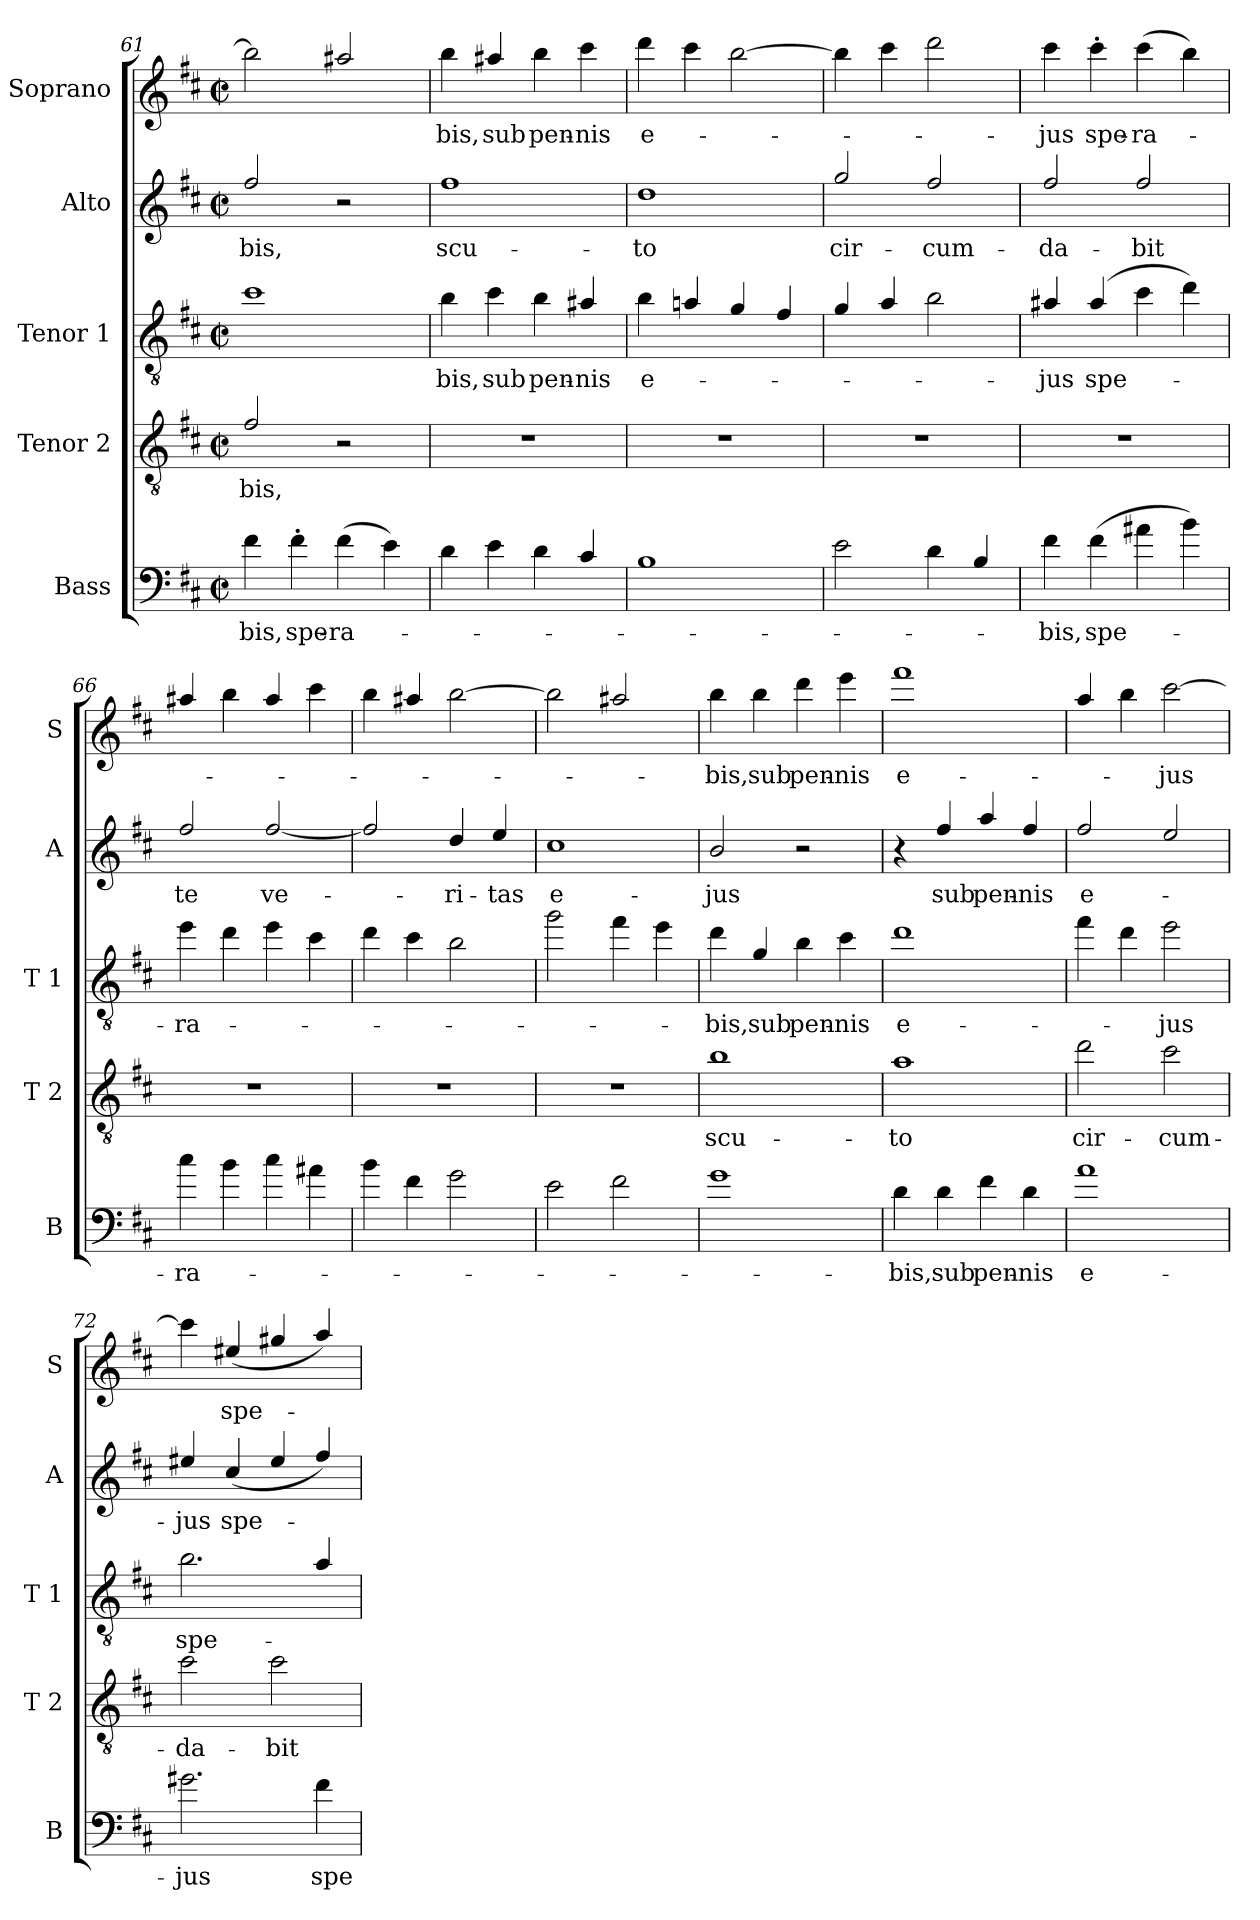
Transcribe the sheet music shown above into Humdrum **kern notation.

**kern	**text	**kern	**text	**kern	**text	**kern	**text	**kern	**text
*part5	*part5	*part4	*part4	*part3	*part3	*part2	*part2	*part1	*part1
*staff5	*staff5	*staff4	*staff4	*staff3	*staff3	*staff2	*staff2	*staff1	*staff1
*I"Bass	*	*I"Tenor 2	*	*I"Tenor 1	*	*I"Alto	*	*I"Soprano	*
*I'B	*	*I'T 2	*	*I'T 1	*	*I'A	*	*I'S	*
*clefF4	*	*clefGv2	*	*clefGv2	*	*clefG2	*	*clefG2	*
*ITrd7c12	*	*ITrd7c12	*	*ITrd7c12	*	*ITrd7c12	*	*ITrd7c12	*
*k[f#c#]	*	*k[f#c#]	*	*k[f#c#]	*	*k[f#c#]	*	*k[f#c#]	*
*D:	*	*D:	*	*D:	*	*D:	*	*D:	*
*M2/2	*	*M2/2	*	*M2/2	*	*M2/2	*	*M2/2	*
*met(c|)	*	*met(c|)	*	*met(c|)	*	*met(c|)	*	*met(c|)	*
=61	=61	=61	=61	=61	=61	=61	=61	=61	=61
!	!LO:LY:b	!	!LO:LY:b	!	!	!	!LO:LY:b	!	!
4F#\	-bis,	2F#/	-bis,	1c#	.	2f#/	-bis,	2b\]	.
!	!LO:LY:b	!	!	!	!	!	!	!	!
4F#'>\	spe-	.	.	.	.	.	.	.	.
!	!LO:LY:b	!	!	!	!	!	!	!	!
(>4F#\	-ra-	2r	.	.	.	2r	.	2a#X/	.
4E\)	.	.	.	.	.	.	.	.	.
=62	=62	=62	=62	=62	=62	=62	=62	=62	=62
!	!	!	!	!	!LO:LY:b	!	!LO:LY:b	!	!LO:LY:b
4D\	.	1r	.	4B\	-bis,	1f#	scu-	4b\	-bis,
!	!	!	!	!	!LO:LY:b	!	!	!	!LO:LY:b
4E\	.	.	.	4c#\	sub	.	.	4a#X/	sub
!	!	!	!	!	!LO:LY:b	!	!	!	!LO:LY:b
4D\	.	.	.	4B\	pen-	.	.	4b\	pen-
!	!	!	!	!	!LO:LY:b	!	!	!	!LO:LY:b
4C#/	.	.	.	4A#X/	-nis	.	.	4cc#\	-nis
=63	=63	=63	=63	=63	=63	=63	=63	=63	=63
!	!	!	!	!	!LO:LY:b	!	!LO:LY:b	!	!LO:LY:b
1BB	.	1r	.	4B\	e-	1d	-to	4dd\	e-
.	.	.	.	4An/	.	.	.	4cc#\	.
.	.	.	.	4G/	.	.	.	[2b\	.
.	.	.	.	4F#/	.	.	.	.	.
=64	=64	=64	=64	=64	=64	=64	=64	=64	=64
!	!	!	!	!	!	!	!LO:LY:b	!	!
2E\	.	1r	.	4G/	.	2g/	cir-	4b\]	.
.	.	.	.	4A/	.	.	.	4cc#\	.
!	!	!	!	!	!	!	!LO:LY:b	!	!
4D\	.	.	.	2B\	.	2f#/	-cum-	2dd\	.
4BB/	.	.	.	.	.	.	.	.	.
=65	=65	=65	=65	=65	=65	=65	=65	=65	=65
!	!LO:LY:b	!	!	!	!LO:LY:b	!	!LO:LY:b	!	!LO:LY:b
4F#\	-bis,	1r	.	4A#X/	-jus	2f#/	-da-	4cc#\	-jus
!	!LO:LY:b	!	!	!	!LO:LY:b	!	!	!	!LO:LY:b
(>4F#\	spe-	.	.	(4A#/	spe-	.	.	4cc#'>\	spe-
!	!	!	!	!	!	!	!LO:LY:b	!	!LO:LY:b
4A#X\	.	.	.	4c#\	.	2f#/	-bit	(>4cc#\	-ra-
4B\)	.	.	.	4d\)	.	.	.	4b\)	.
=66	=66	=66	=66	=66	=66	=66	=66	=66	=66
!	!LO:LY:b	!	!	!	!LO:LY:b	!	!LO:LY:b	!	!
4c#\	-ra-	1r	.	4e\	-ra-	2f#/	te	4a#X/	.
4B\	.	.	.	4d\	.	.	.	4b\	.
!	!	!	!	!	!	!	!LO:LY:b	!	!
4c#\	.	.	.	4e\	.	[2f#/	ve-	4a#/	.
4A#X\	.	.	.	4c#\	.	.	.	4cc#\	.
!!LO:LB:g=z
=67	=67	=67	=67	=67	=67	=67	=67	=67	=67
4B\	.	1r	.	4d\	.	2f#/]	.	4b\	.
4F#\	.	.	.	4c#\	.	.	.	4a#X/	.
!	!	!	!	!	!	!	!LO:LY:b	!	!
2G\	.	.	.	2B\	.	4d/	-ri-	[2b\	.
!	!	!	!	!	!	!	!LO:LY:b	!	!
.	.	.	.	.	.	4e/	-tas	.	.
=68	=68	=68	=68	=68	=68	=68	=68	=68	=68
!	!	!	!	!	!	!	!LO:LY:b	!	!
2E\	.	1r	.	2g\	.	1c#	e-	2b\]	.
2F#\	.	.	.	4f#\	.	.	.	2a#X/	.
.	.	.	.	4e\	.	.	.	.	.
=69	=69	=69	=69	=69	=69	=69	=69	=69	=69
!	!	!	!LO:LY:b	!	!LO:LY:b	!	!LO:LY:b	!	!LO:LY:b
1G	.	1B	scu-	4d\	-bis,	2B/	-jus	4b\	-bis,
!	!	!	!	!	!LO:LY:b	!	!	!	!LO:LY:b
.	.	.	.	4G/	sub	.	.	4b\	sub
!	!	!	!	!	!LO:LY:b	!	!	!	!LO:LY:b
.	.	.	.	4B\	pen-	2r	.	4dd\	pen-
!	!	!	!	!	!LO:LY:b	!	!	!	!LO:LY:b
.	.	.	.	4c#\	-nis	.	.	4ee\	-nis
=70	=70	=70	=70	=70	=70	=70	=70	=70	=70
!	!LO:LY:b	!	!LO:LY:b	!	!LO:LY:b	!	!	!	!LO:LY:b
4D\	-bis,	1A	-to	1d	e-	4r	.	1ff#	e-
!	!LO:LY:b	!	!	!	!	!	!LO:LY:b	!	!
4D\	sub	.	.	.	.	4f#/	sub	.	.
!	!LO:LY:b	!	!	!	!	!	!LO:LY:b	!	!
4F#\	pen-	.	.	.	.	4a/	pen-	.	.
!	!LO:LY:b	!	!	!	!	!	!LO:LY:b	!	!
4D\	-nis	.	.	.	.	4f#/	-nis	.	.
=71	=71	=71	=71	=71	=71	=71	=71	=71	=71
!	!LO:LY:b	!	!LO:LY:b	!	!	!	!LO:LY:b	!	!
1A	e-	2d\	cir-	4f#\	.	2f#/	e-	4a/	.
.	.	.	.	4d\	.	.	.	4b\	.
!	!	!	!LO:LY:b	!	!LO:LY:b	!	!	!	!LO:LY:b
.	.	2c#\	-cum-	2e\	-jus	2e/	.	[2cc#\	-jus
=72	=72	=72	=72	=72	=72	=72	=72	=72	=72
!	!LO:LY:b	!	!LO:LY:b	!	!LO:LY:b	!	!LO:LY:b	!	!
2.G#X\	-jus	2c#\	-da-	2.B\	spe-	4e#X/	-jus	4cc#\]	.
!	!	!	!	!	!	!	!LO:LY:b	!	!LO:LY:b
.	.	.	.	.	.	(<4c#/	spe-	(<4e#X/	spe-
!	!	!	!LO:LY:b	!	!	!	!	!	!
.	.	2c#\	-bit	.	.	4e#/	.	4g#X/	.
!	!LO:LY:b	!	!	!	!	!	!	!	!
4F#\	spe-	.	.	4A/	.	4f#/)	.	4a/)	.
=	=	=	=	=	=	=	=	=	=
*-	*-	*-	*-	*-	*-	*-	*-	*-	*-
